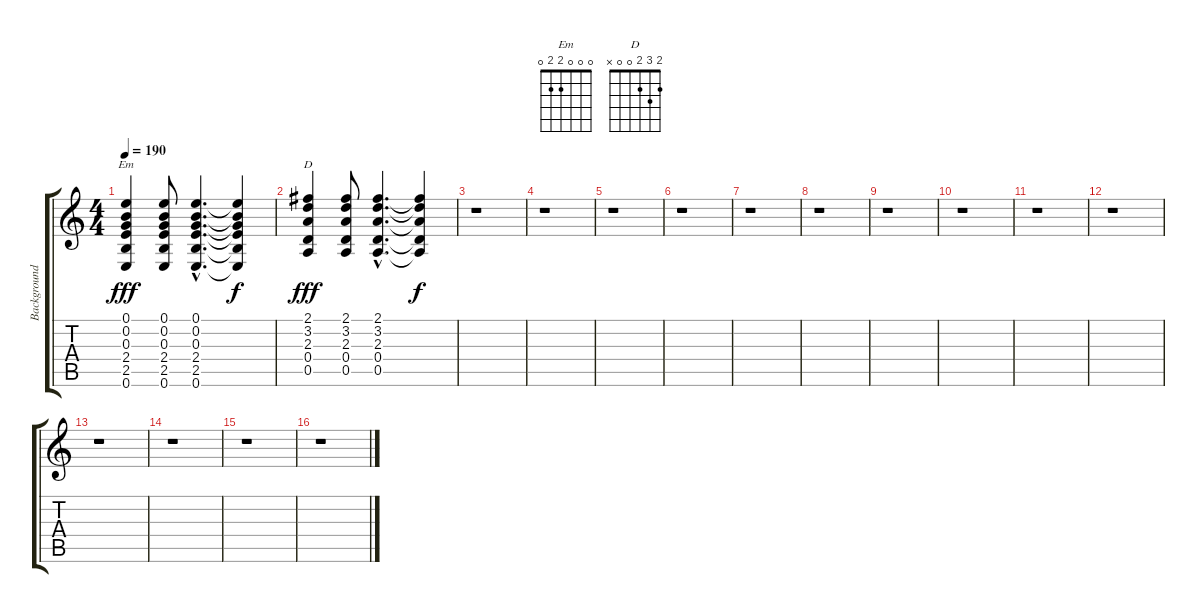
\track ("Background guitar" "Background") {instrument electricguitarclean}
\staff {score tabs}
\tuning (E4 B3 G3 D3 A2 E2) {hide}
\chord ("Em" 0 0 0 2 2 0)
\chord ("D" 2 3 2 0 0 x)
\ts (4 4)
\tempo 190
\clef g2
\ks c
(0.1 0.2 0.3 2.4 2.5 0.6).4{ch "Em" dy fff} (0.1 0.2 0.3 2.4 2.5 0.6).8 (0.1{hac} 0.2{hac} 0.3{hac} 2.4{hac} 2.5{hac} 0.6{hac}).4{d} (0.1{t} 0.2{t} 0.3{t} 2.4{t} 2.5{t} 0.6{t}).4{dy f} |
(2.1 3.2 2.3 0.4 0.5).4{ch "D" dy fff} (2.1 3.2 2.3 0.4 0.5).8 (2.1{hac} 3.2{hac} 2.3{hac} 0.4{hac} 0.5{hac}).4{d} (2.1{t} 3.2{t} 2.3{t} 0.4{t} 0.5{t}).4{dy f} |
r.1 |
r.1 |
r.1 |
r.1 |
r.1 |
r.1 |
r.1 |
r.1 |
r.1 |
r.1 |
r.1 |
r.1 |
r.1 |
r.1
